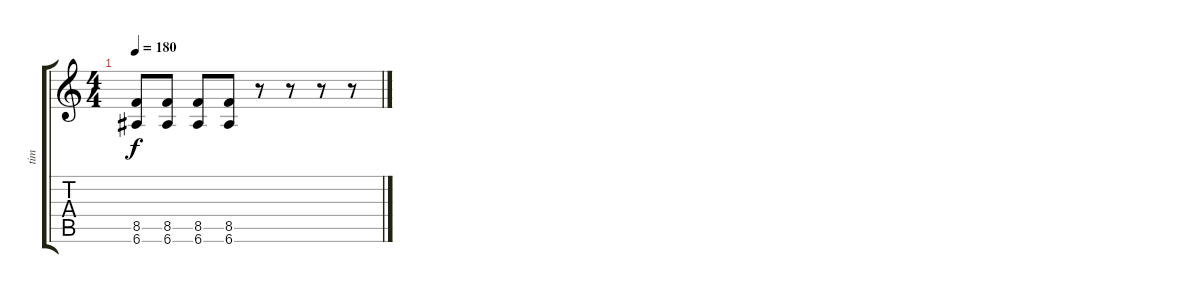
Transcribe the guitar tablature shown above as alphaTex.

\track ("tim" "tim") {instrument distortionguitar}
\staff {score tabs}
\tuning (E4 B3 G3 D3 A2 E2) {hide}
\ts (4 4)
\tempo 180
\clef g2
\ks c
(8.5 6.6).8{dy f} (8.5 6.6).8 (8.5 6.6).8 (8.5 6.6).8 r.8 r.8 r.8 r.8
